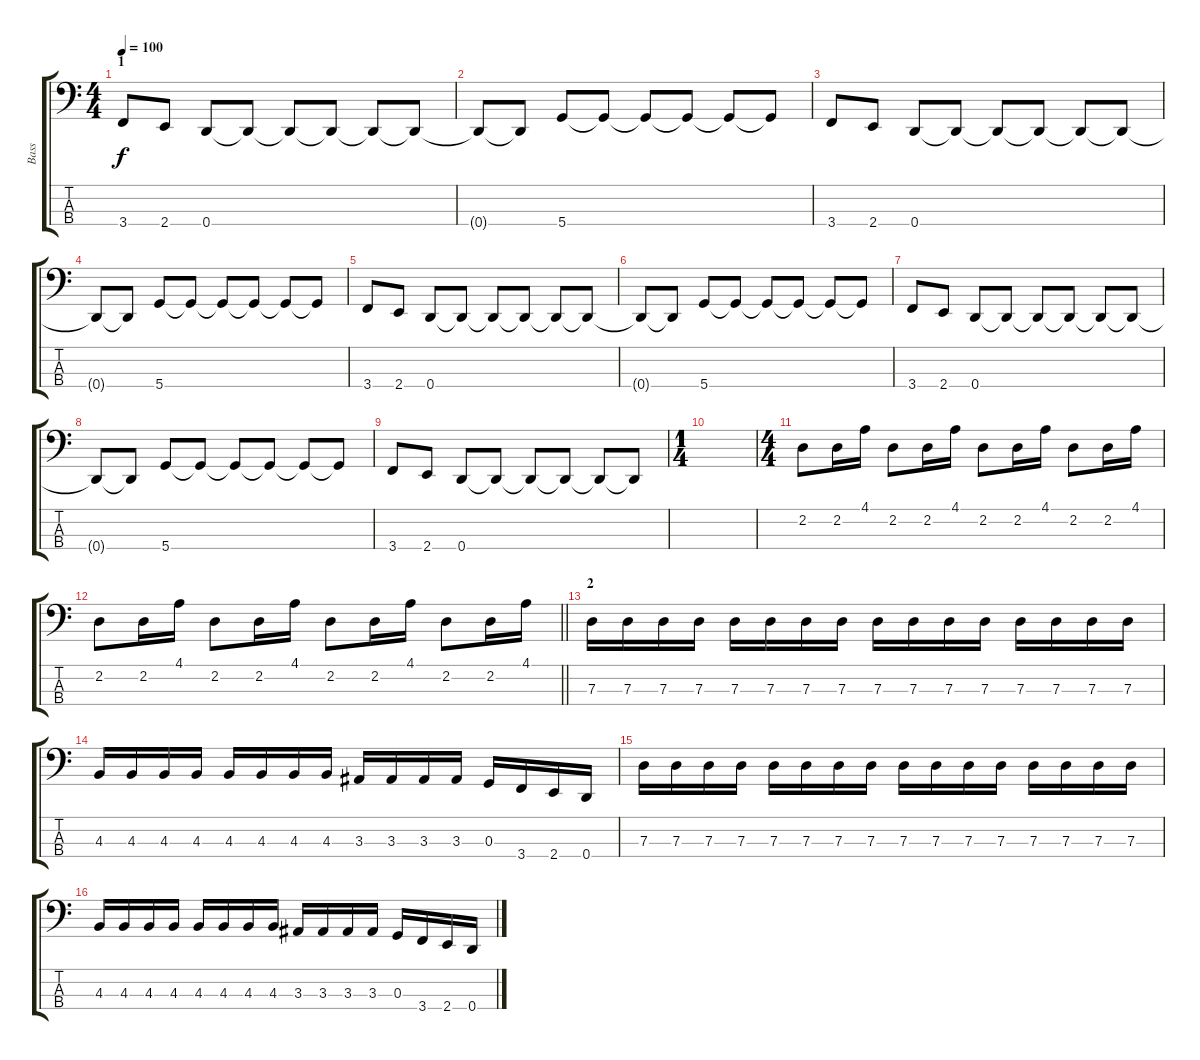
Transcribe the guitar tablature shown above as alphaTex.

\track ("Bass" "Bass") {instrument electricbassfinger}
\staff {score tabs}
\tuning (F2 C2 G1 D1) {hide}
\ts (4 4)
\section ("" "1")
\tempo 100
\clef f4
\ks c
3.4.8{dy f instrument electricbassfinger} 2.4.8 0.4.8 0.4{t}.8 0.4{t}.8 0.4{t}.8 0.4{t}.8 0.4{t}.8 |
0.4{t}.8 0.4{t}.8 5.4.8 5.4{t}.8 5.4{t}.8 5.4{t}.8 5.4{t}.8 5.4{t}.8 |
3.4.8 2.4.8 0.4.8 0.4{t}.8 0.4{t}.8 0.4{t}.8 0.4{t}.8 0.4{t}.8 |
0.4{t}.8 0.4{t}.8 5.4.8 5.4{t}.8 5.4{t}.8 5.4{t}.8 5.4{t}.8 5.4{t}.8 |
3.4.8 2.4.8 0.4.8 0.4{t}.8 0.4{t}.8 0.4{t}.8 0.4{t}.8 0.4{t}.8 |
0.4{t}.8 0.4{t}.8 5.4.8 5.4{t}.8 5.4{t}.8 5.4{t}.8 5.4{t}.8 5.4{t}.8 |
3.4.8 2.4.8 0.4.8 0.4{t}.8 0.4{t}.8 0.4{t}.8 0.4{t}.8 0.4{t}.8 |
0.4{t}.8 0.4{t}.8 5.4.8 5.4{t}.8 5.4{t}.8 5.4{t}.8 5.4{t}.8 5.4{t}.8 |
3.4.8 2.4.8 0.4.8 0.4{t}.8 0.4{t}.8 0.4{t}.8 0.4{t}.8 0.4{t}.8 |
\ts (1 4)
|
\ts (4 4)
2.2.8 2.2.16 4.1.16 2.2.8 2.2.16 4.1.16 2.2.8 2.2.16 4.1.16 2.2.8 2.2.16 4.1.16 |
\barLineRight lightlight
2.2.8 2.2.16 4.1.16 2.2.8 2.2.16 4.1.16 2.2.8 2.2.16 4.1.16 2.2.8 2.2.16 4.1.16 |
\section ("" "2")
7.3.16 7.3.16 7.3.16 7.3.16 7.3.16 7.3.16 7.3.16 7.3.16 7.3.16 7.3.16 7.3.16 7.3.16 7.3.16 7.3.16 7.3.16 7.3.16 |
4.3.16 4.3.16 4.3.16 4.3.16 4.3.16 4.3.16 4.3.16 4.3.16 3.3.16 3.3.16 3.3.16 3.3.16 0.3.16 3.4.16 2.4.16 0.4.16 |
7.3.16 7.3.16 7.3.16 7.3.16 7.3.16 7.3.16 7.3.16 7.3.16 7.3.16 7.3.16 7.3.16 7.3.16 7.3.16 7.3.16 7.3.16 7.3.16 |
4.3.16 4.3.16 4.3.16 4.3.16 4.3.16 4.3.16 4.3.16 4.3.16 3.3.16 3.3.16 3.3.16 3.3.16 0.3.16 3.4.16 2.4.16 0.4.16
